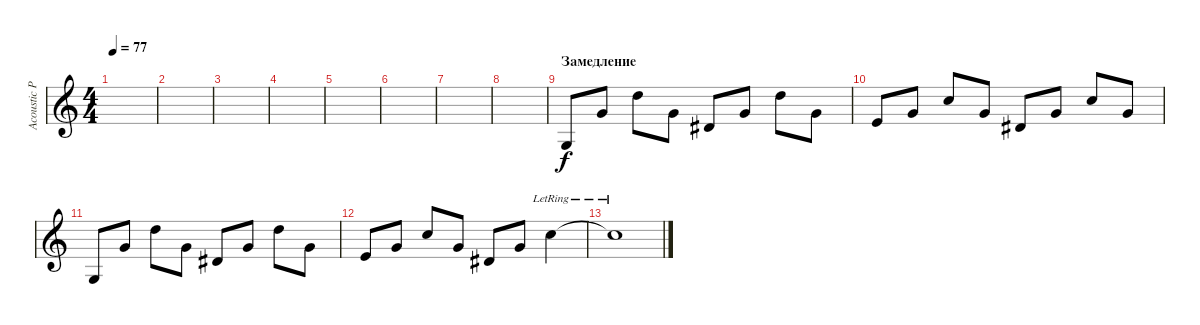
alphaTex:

\track ("Acoustic Piano (Staff 2)" "Acoustic P") {instrument acousticgrandpiano}
\staff {score}
\tuning (E4 B3 G3 D3 A2 E2 B1) {hide}
\ts (4 4)
\tempo 77
\clef g2
\ks c
|
|
|
|
|
|
|
|
\section ("" "Замедление")
0.3.8 3.1.8 10.1.8 3.1.8 4.2.8 3.1.8 10.1.8 3.1.8 |
0.1.8 3.1.8 8.1.8 3.1.8 4.2.8 3.1.8 8.1.8 3.1.8 |
0.3.8 3.1.8 10.1.8 3.1.8 4.2.8 3.1.8 10.1.8 3.1.8 |
0.1.8 3.1.8 8.1.8 3.1.8 4.2.8 3.1.8 8.1{lr}.4 |
8.1{lr t}.1
